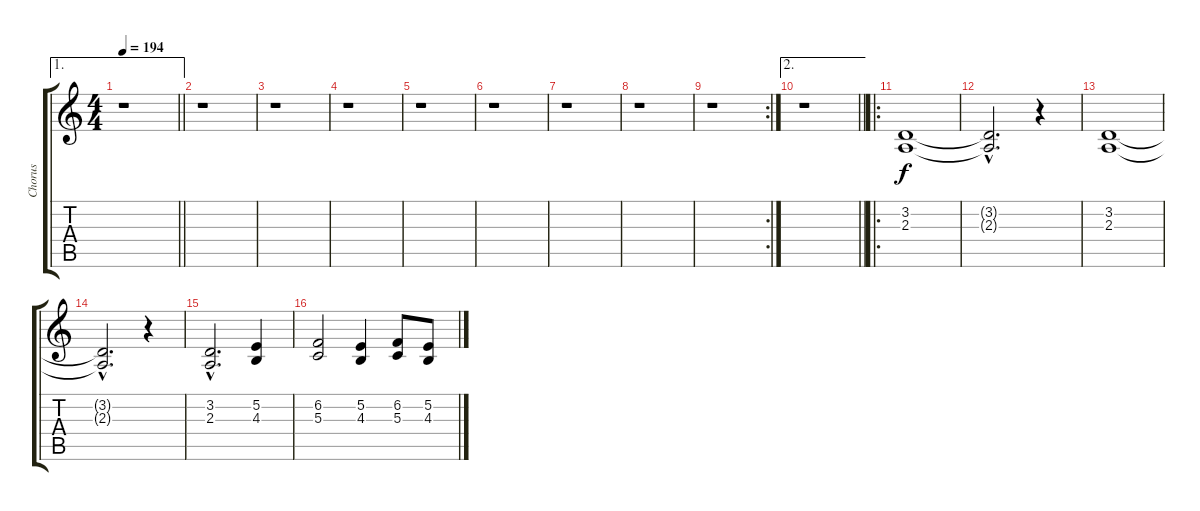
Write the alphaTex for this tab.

\track ("Chorus" "Chorus") {instrument sopranosax}
\staff {score tabs}
\tuning (E4 B3 G3 D3 A2 E2) {hide}
\ae 1
\ts (4 4)
\tempo 194
\clef g2
\barLineRight lightlight
\ks c
r.1{dy f} |
r.1 |
r.1 |
r.1 |
r.1 |
r.1 |
r.1 |
r.1 |
\rc 2
r.1 |
\ae 2
\barLineRight lightlight
r.1 |
\ro
(3.2 2.3).1 |
(3.2{hac t} 2.3{hac t}).2{d} r.4 |
(3.2 2.3).1 |
(3.2{hac t} 2.3{hac t}).2{d} r.4 |
(3.2{hac} 2.3{hac}).2{d} (5.2 4.3).4 |
(6.2 5.3).2 (5.2 4.3).4 (6.2 5.3).8 (5.2 4.3).8
